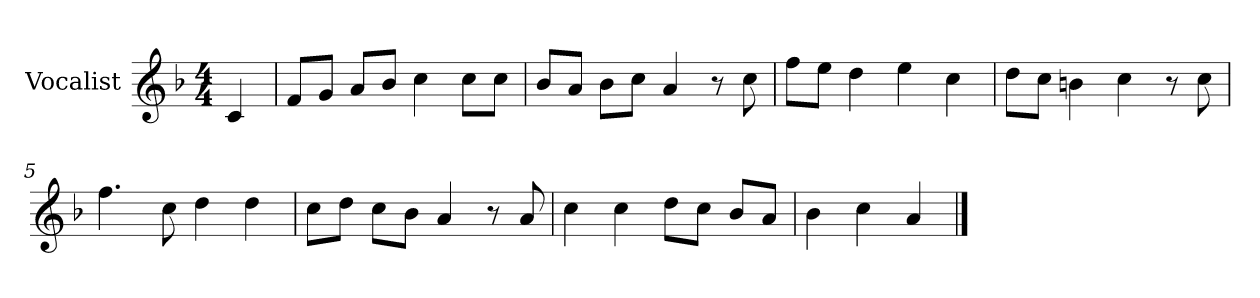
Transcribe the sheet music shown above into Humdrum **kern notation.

**kern
*part1
*staff1
*I"Vocalist
*k[b-]
*F:
*M4/4
=
4c
=1
8fL
8gJ
8aL
8b-J
4cc
8ccL
8ccJ
=2
8b-L
8aJ
8b-L
8ccJ
4a
8r
8cc
=3
8ffL
8eeJ
4dd
4ee
4cc
=4
8ddL
8ccJ
4bn
4cc
8r
8cc
=5
4.ff
8cc
4dd
4dd
=6
8ccL
8ddJ
8ccL
8b-J
4a
8r
8a
=7
4cc
4cc
8ddL
8ccJ
8b-L
8aJ
=8
4b-
4cc
4a
==
*-
